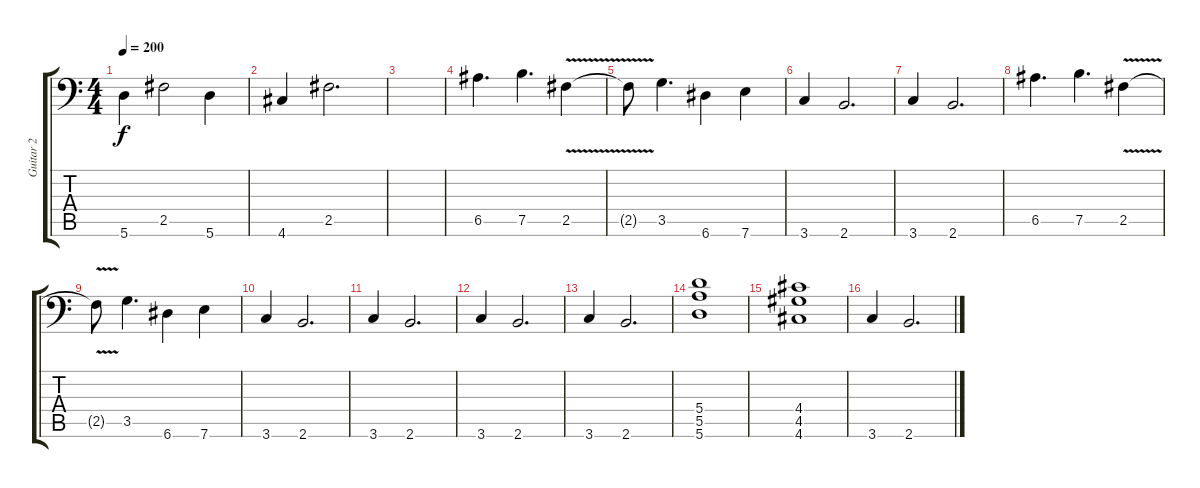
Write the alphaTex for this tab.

\track ("Guitar 2" "Guitar 2") {instrument distortionguitar}
\staff {score tabs}
\tuning (B3 Gb3 D3 A2 E2 A1) {hide}
\ts (4 4)
\tempo 200
\clef f4
\ks c
5.6.4{dy f} 2.5.2{instrument guitarharmonics} 5.6.4{instrument distortionguitar} |
4.6.4 2.5.2{d} |
|
6.5.4{d} 7.5.4{d} 2.5{v}.4 |
2.5{t}.8 3.5.4{d} 6.6.4 7.6.4 |
3.6.4 2.6.2{d} |
3.6.4 2.6.2{d} |
6.5.4{d} 7.5.4{d} 2.5{v}.4 |
2.5{t}.8 3.5.4{d} 6.6.4 7.6.4 |
3.6.4 2.6.2{d} |
3.6.4 2.6.2{d} |
3.6.4 2.6.2{d} |
3.6.4 2.6.2{d} |
(5.4 5.5 5.6).1 |
(4.4 4.5 4.6).1 |
3.6.4 2.6.2{d}
